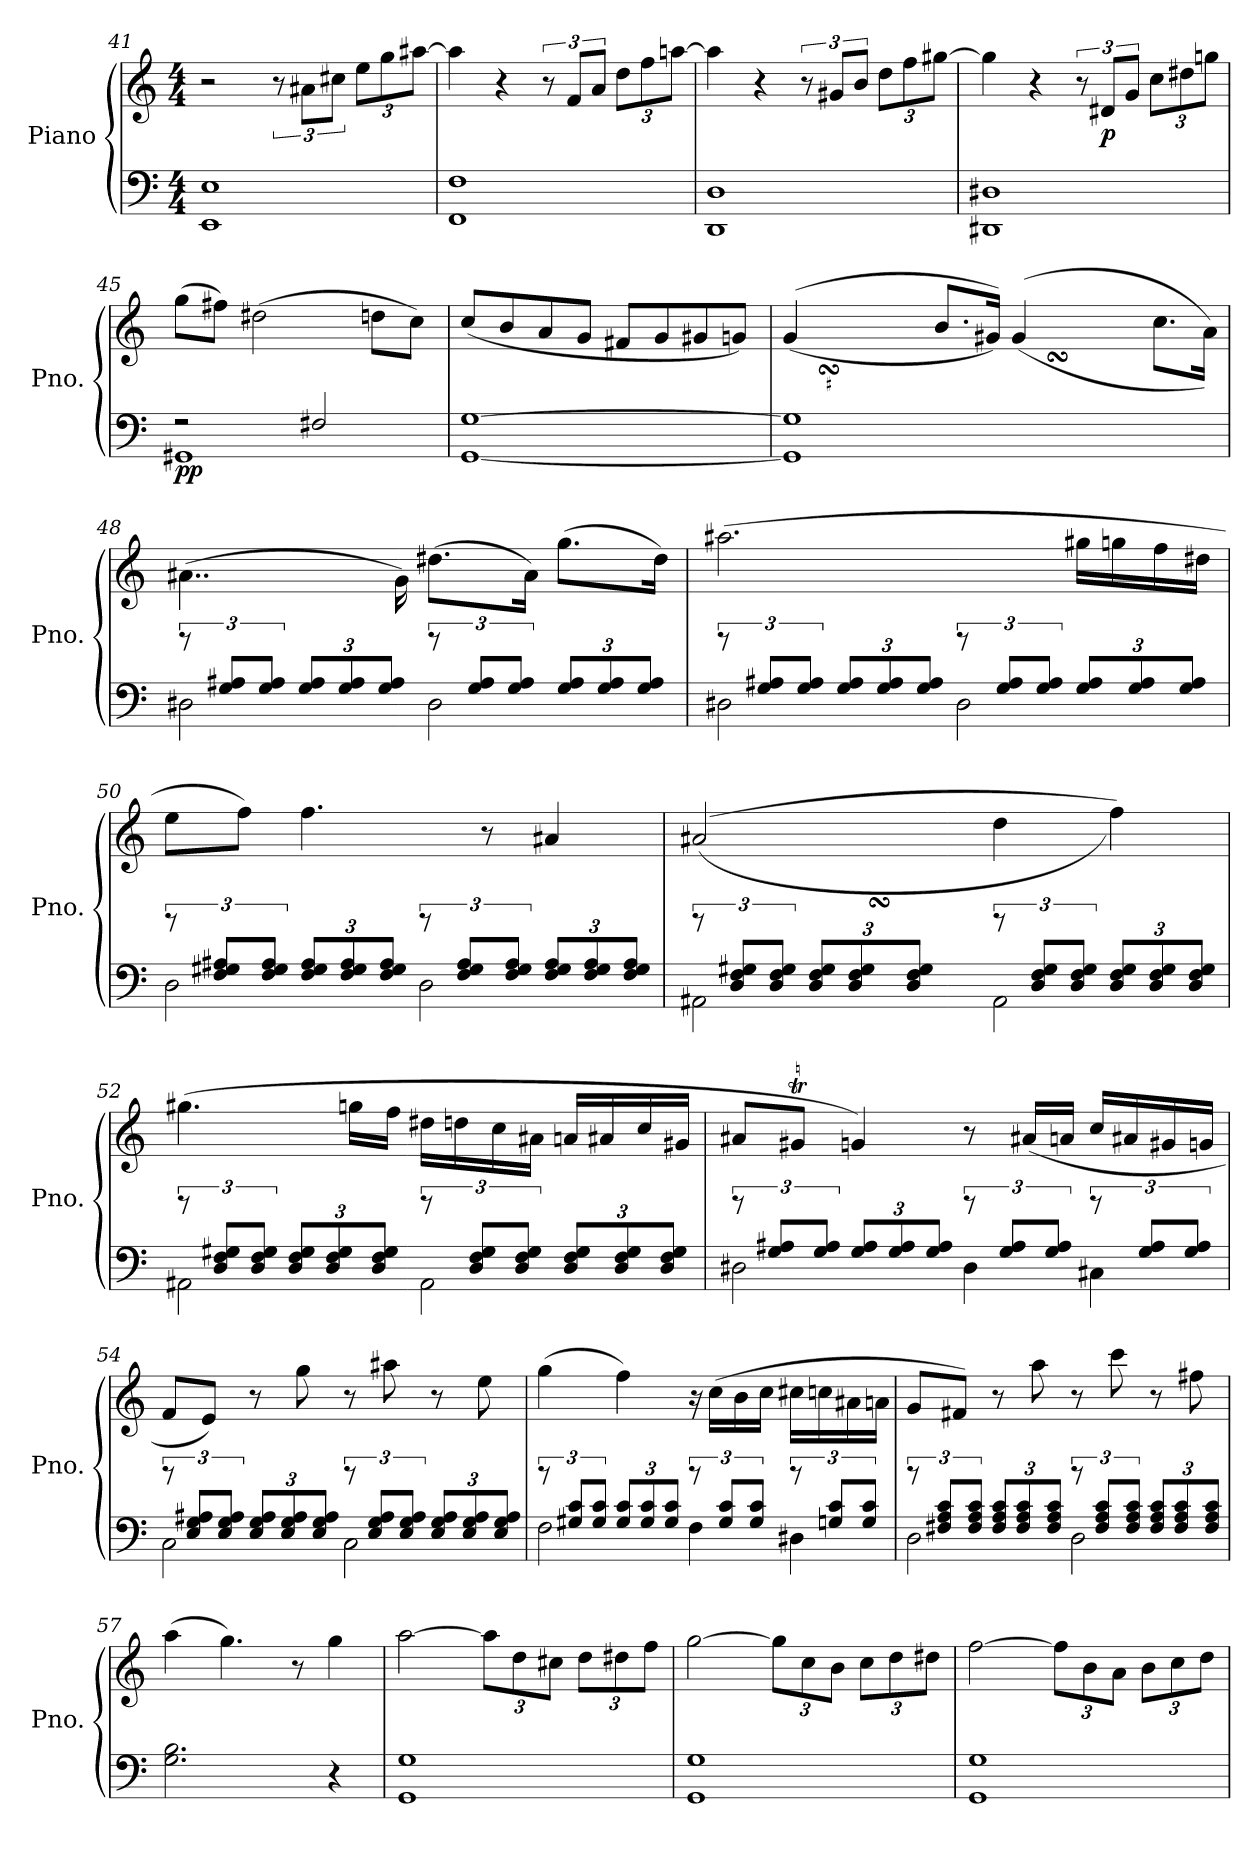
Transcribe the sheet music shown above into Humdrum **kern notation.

**kern	**kern	**dynam
*part1	*part1	*part1
*staff2	*staff1	*staff1/2
*I"Piano	*	*
*I'Pno.	*	*
!!LO:LB:g=z
*clefF4	*clefG2	*
*k[]	*k[]	*
*M4/4	*M4/4	*
=41	=41	=41
!	!	!LO:DY:b=2
!	!	!LO:DY:n=1:b
1EE 1E	2r	mp mf
.	12r	.
.	12a#X\L	.
.	12cc#X\J	.
*	*Xbrackettup	*
.	12ee\L	.
.	12gg\	.
.	[12aa#X\J	.
=42	=42	=42
1FF 1F	4aa#\]	.
.	4r	.
*	*brackettup	*
.	12r	.
.	12f/L	.
.	12a/J	.
*	*Xbrackettup	*
.	12dd\L	.
.	12ff\	.
.	[12aan\J	.
=43	=43	=43
1DD 1D	4aa\]	.
.	4r	.
*	*brackettup	*
.	12r	.
.	12g#X/L	.
.	12b/J	.
*	*Xbrackettup	*
.	12dd\L	.
.	12ff\	.
.	[12gg#X\J	.
=44	=44	=44
1DD#X 1D#X	4gg#\]	.
.	4r	.
*	*brackettup	*
.	12r	.
!	!	!LO:DY:b
.	12d#X/L	p
.	12g/J	.
*	*Xbrackettup	*
.	12cc\L	.
.	12dd#X\	.
.	12ggn\J	.
!!LO:LB:g=z
=45	=45	=45
*^	*	*
!	!	!	!LO:DY:b=2
2r	1GG#X	(>8gg\L	pp
.	.	8ff#X\J)	.
.	.	(>2dd#X\	.
2F#X/	.	.	.
.	.	8ddn\L	.
.	.	8cc\J)	.
*v	*v	*	*
=46	=46	=46
[1GG [1G	(<8cc/L	.
.	8b/	.
.	8a/	.
.	8g/J	.
.	8f#X/L	.
.	8g/	.
.	8g#X/	.
.	8gn/J)	.
=47	=47	=47
*	*^	*
1GG] 1G]	(<(<4g/	8g/Lyy	.
.	.	32g#XsSsS/LLyy	.
.	.	32gn/yy	.
.	.	32f/yy	.
.	.	32g/JJJyy	.
.	8.b/L	8.a#X/Lyy	.
.	16g#X/Jk))	16g#/Jkyy	.
.	(>(>4g#/	8g#/Lyy	.
.	.	32a#sSsS/LLyy	.
.	.	32g#/yy	.
.	.	32gn/yy	.
.	.	32g#X/JJJyy	.
.	8.cc\L	8.cc\Lyy	.
.	16a#\Jk))	16a#\Jkyy	.
*	*v	*v	*
!!LO:LB:g=z
=48	=48	=48
*^	*	*
2D#X\	12rb	(>4..a#X\	.
.	12G/ 12A#X/L	.	.
.	12G/ 12A#/J	.	.
*	*Xbrackettup	*	*
.	12G/ 12A#/L	.	.
.	12G/ 12A#/	.	.
.	12G/ 12A#/J	.	.
.	.	16g\)	.
*	*brackettup	*	*
2D#\	12rb	(>8.dd#X\L	.
.	12G/ 12A#/L	.	.
.	12G/ 12A#/J	.	.
.	.	16a#\Jk)	.
*	*Xbrackettup	*	*
.	12G/ 12A#/L	(>8.gg\L	.
.	12G/ 12A#/	.	.
.	12G/ 12A#/J	.	.
.	.	16dd#\Jk)	.
=49	=49	=49	=49
*	*brackettup	*	*
2D#X\	12rb	(>2.aa#X\	.
.	12G/ 12A#X/L	.	.
.	12G/ 12A#/J	.	.
*	*Xbrackettup	*	*
.	12G/ 12A#/L	.	.
.	12G/ 12A#/	.	.
.	12G/ 12A#/J	.	.
*	*brackettup	*	*
2D#\	12rb	.	.
.	12G/ 12A#/L	.	.
.	12G/ 12A#/J	.	.
*	*Xbrackettup	*	*
.	12G/ 12A#/L	16gg#X\LL	.
.	.	16ggn\	.
.	12G/ 12A#/	.	.
.	.	16ff\	.
.	12G/ 12A#/J	.	.
.	.	16dd#X\JJ	.
!!LO:LB:g=z
=50	=50	=50	=50
*	*brackettup	*	*
2D\	12rb	8ee\L	.
.	12F/ 12G#X/ 12A#X/L	.	.
.	.	8ff\J)	.
.	12F/ 12G#/ 12A#/J	.	.
*	*Xbrackettup	*	*
.	12F/ 12G#/ 12A#/L	4.ff\	.
.	12F/ 12G#/ 12A#/	.	.
.	12F/ 12G#/ 12A#/J	.	.
*	*brackettup	*	*
2D\	12rb	.	.
.	12F/ 12G#/ 12A#/L	.	.
.	.	8r	.
.	12F/ 12G#/ 12A#/J	.	.
*	*Xbrackettup	*	*
.	12F/ 12G#/ 12A#/L	4a#X/	.
.	12F/ 12G#/ 12A#/	.	.
.	12F/ 12G#/ 12A#/J	.	.
=51	=51	=51	=51
*	*brackettup	*	*
*	*	*^	*
2AA#X\	12rb	(>(>2a#X/	4.a#/yy	.
.	12D/ 12F/ 12G#X/L	.	.	.
.	12D/ 12F/ 12G#/J	.	.	.
*	*Xbrackettup	*	*	*
.	12D/ 12F/ 12G#/L	.	.	.
.	12D/ 12F/ 12G#/	.	.	.
.	.	.	32ccsSSs\LLLyy	.
.	.	.	32a#\yy	.
.	12D/ 12F/ 12G#/J	.	.	.
.	.	.	32an\yy	.
.	.	.	32a#X\JJJyy	.
*	*brackettup	*	*	*
2AA#\	12rb	4dd\	4dd\yy	.
.	12D/ 12F/ 12G#/L	.	.	.
.	12D/ 12F/ 12G#/J	.	.	.
*	*Xbrackettup	*	*	*
.	12D/ 12F/ 12G#/L	4ff\))	4ff\yy	.
.	12D/ 12F/ 12G#/	.	.	.
.	12D/ 12F/ 12G#/J	.	.	.
*	*	*v	*v	*
!!LO:PB:g=z
=52	=52	=52	=52
*	*brackettup	*	*
2AA#X\	12rb	(>4.gg#X\	.
.	12D/ 12F/ 12G#X/L	.	.
.	12D/ 12F/ 12G#/J	.	.
*	*Xbrackettup	*	*
.	12D/ 12F/ 12G#/L	.	.
.	12D/ 12F/ 12G#/	.	.
.	.	16ggn\LL	.
.	12D/ 12F/ 12G#/J	.	.
.	.	16ff\JJ	.
*	*brackettup	*	*
2AA#\	12rb	16dd#X\LL	.
.	.	16ddn\	.
.	12D/ 12F/ 12G#/L	.	.
.	.	16cc\	.
.	12D/ 12F/ 12G#/J	.	.
.	.	16a#X\JJ	.
*	*Xbrackettup	*	*
.	12D/ 12F/ 12G#/L	16an/LL	.
.	.	16a#X/	.
.	12D/ 12F/ 12G#/	.	.
.	.	16cc/	.
.	12D/ 12F/ 12G#/J	.	.
.	.	16g#X/JJ	.
!!LO:LB:g=z
=53	=53	=53	=53
*	*brackettup	*	*
2D#X\	12rb	8a#X/L	.
.	12G/ 12A#X/L	.	.
.	.	8g#Xt/J	.
.	12G/ 12A#/J	.	.
*	*Xbrackettup	*	*
.	12G/ 12A#/L	4gn/)	.
.	12G/ 12A#/	.	.
.	12G/ 12A#/J	.	.
*	*brackettup	*	*
4D#\	12rb	8r	.
.	12G/ 12A#/L	.	.
.	.	(<16a#/LL	.
.	12G/ 12A#/J	.	.
.	.	16an/JJ	.
4C#X\	12rb	16cc/LL	.
.	.	16a#X/	.
.	12G/ 12A#/L	.	.
.	.	16g#X/	.
.	12G/ 12A#/J	.	.
.	.	16gn/JJ	.
=54	=54	=54	=54
2C\	12rb	8f/L	.
.	12E/ 12G/ 12A#X/L	.	.
.	.	8e/J)	.
.	12E/ 12G/ 12A#/J	.	.
*	*Xbrackettup	*	*
.	12E/ 12G/ 12A#/L	8r	.
.	12E/ 12G/ 12A#/	.	.
.	.	8gg\	.
.	12E/ 12G/ 12A#/J	.	.
*	*brackettup	*	*
2C\	12rb	8r	.
.	12E/ 12G/ 12A#/L	.	.
.	.	8aa#X\	.
.	12E/ 12G/ 12A#/J	.	.
*	*Xbrackettup	*	*
.	12E/ 12G/ 12A#/L	8r	.
.	12E/ 12G/ 12A#/	.	.
.	.	8ee\	.
.	12E/ 12G/ 12A#/J	.	.
!!LO:LB:g=z
=55	=55	=55	=55
*	*brackettup	*	*
2F\	12rb	(>4gg\	.
.	12G#X/ 12c/L	.	.
.	12G#/ 12c/J	.	.
*	*Xbrackettup	*	*
.	12G#/ 12c/L	4ff\)	.
.	12G#/ 12c/	.	.
.	12G#/ 12c/J	.	.
*	*brackettup	*	*
4F\	12rb	16r	.
.	.	(>16cc\LL	.
.	12G#/ 12c/L	.	.
.	.	16b\	.
.	12G#/ 12c/J	.	.
.	.	16cc\JJ	.
4D#X\	12rb	16cc#X\LL	.
.	.	16ccn\	.
.	12Gn/ 12c/L	.	.
.	.	16a#X\	.
.	12G/ 12c/J	.	.
.	.	16an\JJ	.
=56	=56	=56	=56
2D\	12rb	8g/L	.
.	12F#X/ 12A/ 12c/L	.	.
.	.	8f#X/J)	.
.	12F#/ 12A/ 12c/J	.	.
*	*Xbrackettup	*	*
.	12F#/ 12A/ 12c/L	8r	.
.	12F#/ 12A/ 12c/	.	.
.	.	8aa\	.
.	12F#/ 12A/ 12c/J	.	.
*	*brackettup	*	*
2D\	12rb	8r	.
.	12F#/ 12A/ 12c/L	.	.
.	.	8ccc\	.
.	12F#/ 12A/ 12c/J	.	.
*	*Xbrackettup	*	*
.	12F#/ 12A/ 12c/L	8r	.
.	12F#/ 12A/ 12c/	.	.
.	.	8ff#X\	.
.	12F#/ 12A/ 12c/J	.	.
*v	*v	*	*
!!LO:LB:g=z
=57	=57	=57
2.G\ 2.B\	(>4aa\	.
.	4.gg\)	.
.	8r	.
4r	4gg\	.
=58	=58	=58
1GG 1G	[2aa\	.
.	12aa\L]	.
.	12dd\	.
.	12cc#X\J	.
.	12dd\L	.
.	12dd#X\	.
.	12ff\J	.
=59	=59	=59
1GG 1G	[2gg\	.
.	12gg\L]	.
.	12cc\	.
.	12b\J	.
.	12cc\L	.
.	12dd\	.
.	12dd#X\J	.
=60	=60	=60
1GG 1G	[2ff\	.
.	12ff\L]	.
.	12b\	.
.	12a\J	.
.	12b\L	.
.	12cc\	.
.	12dd\J	.
=	=	=
*-	*-	*-
